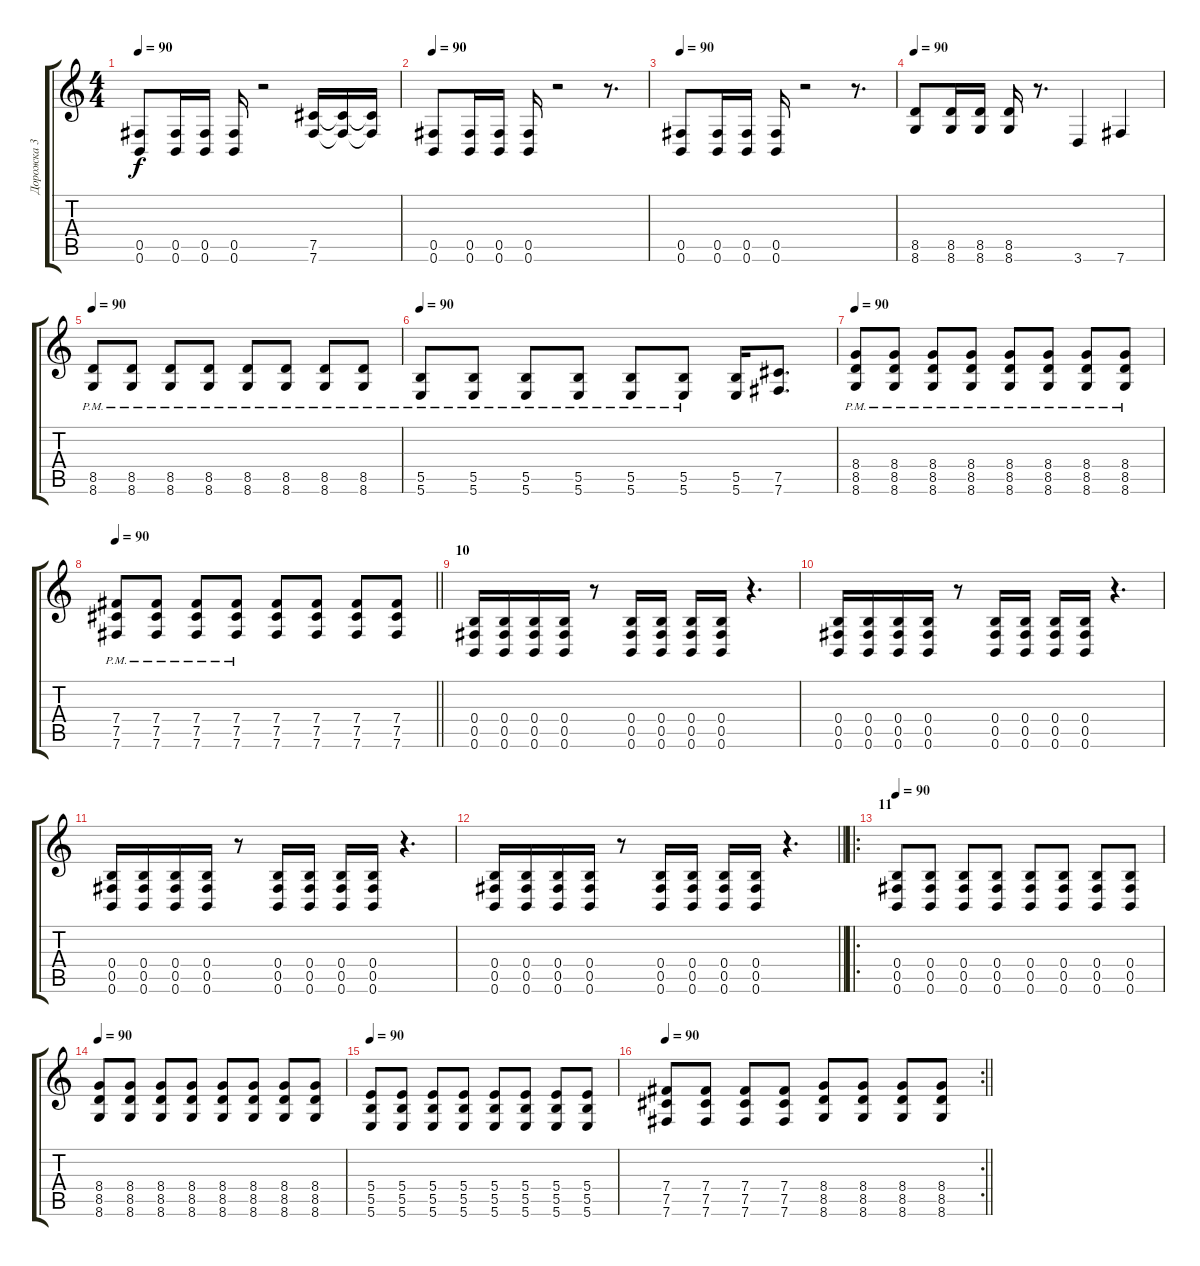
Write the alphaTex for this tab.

\track ("Дорожка 3" "Дорожка 3") {solo instrument distortionguitar}
\staff {score tabs}
\tuning (Db4 Ab3 E3 B2 Gb2 B1) {hide}
\ts (4 4)
\tempo 90
\clef g2
\ks c
(0.5 0.6).8{dy f} (0.5 0.6).16 (0.5 0.6).16 (0.5 0.6).16 r.2 (7.5 7.6).16 (7.5{t} 7.6{t}).16 (7.5{t} 7.6{t}).16 |
\tempo 90
(0.5 0.6).8 (0.5 0.6).16 (0.5 0.6).16 (0.5 0.6).16 r.2 r.8{d} |
\tempo 90
(0.5 0.6).8 (0.5 0.6).16 (0.5 0.6).16 (0.5 0.6).16 r.2 r.8{d} |
\tempo 90
(8.5 8.6).8 (8.5 8.6).16 (8.5 8.6).16 (8.5 8.6).16 r.8{d} 3.6.4 7.6.4 |
\tempo 90
(8.5{pm} 8.6{pm}).8 (8.5{pm} 8.6{pm}).8 (8.5{pm} 8.6{pm}).8 (8.5{pm} 8.6{pm}).8 (8.5{pm} 8.6{pm}).8 (8.5{pm} 8.6{pm}).8 (8.5{pm} 8.6{pm}).8 (8.5{pm} 8.6{pm}).8 |
\tempo 90
(5.5{pm} 5.6{pm}).8 (5.5{pm} 5.6{pm}).8 (5.5{pm} 5.6{pm}).8 (5.5{pm} 5.6{pm}).8 (5.5{pm} 5.6{pm}).8 (5.5{pm} 5.6{pm}).8 (5.5 5.6).16 (7.5 7.6).8{d} |
\tempo 90
(8.4{pm} 8.5{pm} 8.6{pm}).8 (8.4{pm} 8.5{pm} 8.6{pm}).8 (8.4{pm} 8.5{pm} 8.6{pm}).8 (8.4{pm} 8.5{pm} 8.6{pm}).8 (8.4{pm} 8.5{pm} 8.6{pm}).8 (8.4{pm} 8.5{pm} 8.6{pm}).8 (8.4{pm} 8.5{pm} 8.6{pm}).8 (8.4{pm} 8.5{pm} 8.6{pm}).8 |
\tempo 90
\barLineRight lightlight
(7.4{pm} 7.5{pm} 7.6{pm}).8 (7.4{pm} 7.5{pm} 7.6{pm}).8 (7.4{pm} 7.5{pm} 7.6{pm}).8 (7.4{pm} 7.5{pm} 7.6{pm}).8 (7.4 7.5 7.6).8 (7.4 7.5 7.6).8 (7.4 7.5 7.6).8 (7.4 7.5 7.6).8 |
\section ("" "10")
(0.4 0.5 0.6).16 (0.4 0.5 0.6).16 (0.4 0.5 0.6).16 (0.4 0.5 0.6).16 r.8 (0.4 0.5 0.6).16 (0.4 0.5 0.6).16 (0.4 0.5 0.6).16 (0.4 0.5 0.6).16 r.4{d} |
(0.4 0.5 0.6).16 (0.4 0.5 0.6).16 (0.4 0.5 0.6).16 (0.4 0.5 0.6).16 r.8 (0.4 0.5 0.6).16 (0.4 0.5 0.6).16 (0.4 0.5 0.6).16 (0.4 0.5 0.6).16 r.4{d} |
(0.4 0.5 0.6).16 (0.4 0.5 0.6).16 (0.4 0.5 0.6).16 (0.4 0.5 0.6).16 r.8 (0.4 0.5 0.6).16 (0.4 0.5 0.6).16 (0.4 0.5 0.6).16 (0.4 0.5 0.6).16 r.4{d} |
\barLineRight lightlight
(0.4 0.5 0.6).16 (0.4 0.5 0.6).16 (0.4 0.5 0.6).16 (0.4 0.5 0.6).16 r.8 (0.4 0.5 0.6).16 (0.4 0.5 0.6).16 (0.4 0.5 0.6).16 (0.4 0.5 0.6).16 r.4{d} |
\ro
\section ("" "11")
\tempo 90
(0.4 0.5 0.6).8 (0.4 0.5 0.6).8 (0.4 0.5 0.6).8 (0.4 0.5 0.6).8 (0.4 0.5 0.6).8 (0.4 0.5 0.6).8 (0.4 0.5 0.6).8 (0.4 0.5 0.6).8 |
\tempo 90
(8.4 8.5 8.6).8 (8.4 8.5 8.6).8 (8.4 8.5 8.6).8 (8.4 8.5 8.6).8 (8.4 8.5 8.6).8 (8.4 8.5 8.6).8 (8.4 8.5 8.6).8 (8.4 8.5 8.6).8 |
\tempo 90
(5.4 5.5 5.6).8 (5.4 5.5 5.6).8 (5.4 5.5 5.6).8 (5.4 5.5 5.6).8 (5.4 5.5 5.6).8 (5.4 5.5 5.6).8 (5.4 5.5 5.6).8 (5.4 5.5 5.6).8 |
\rc 2
\tempo 90
\barLineRight lightlight
(7.4 7.5 7.6).8 (7.4 7.5 7.6).8 (7.4 7.5 7.6).8 (7.4 7.5 7.6).8 (8.4 8.5 8.6).8 (8.4 8.5 8.6).8 (8.4 8.5 8.6).8 (8.4 8.5 8.6).8
